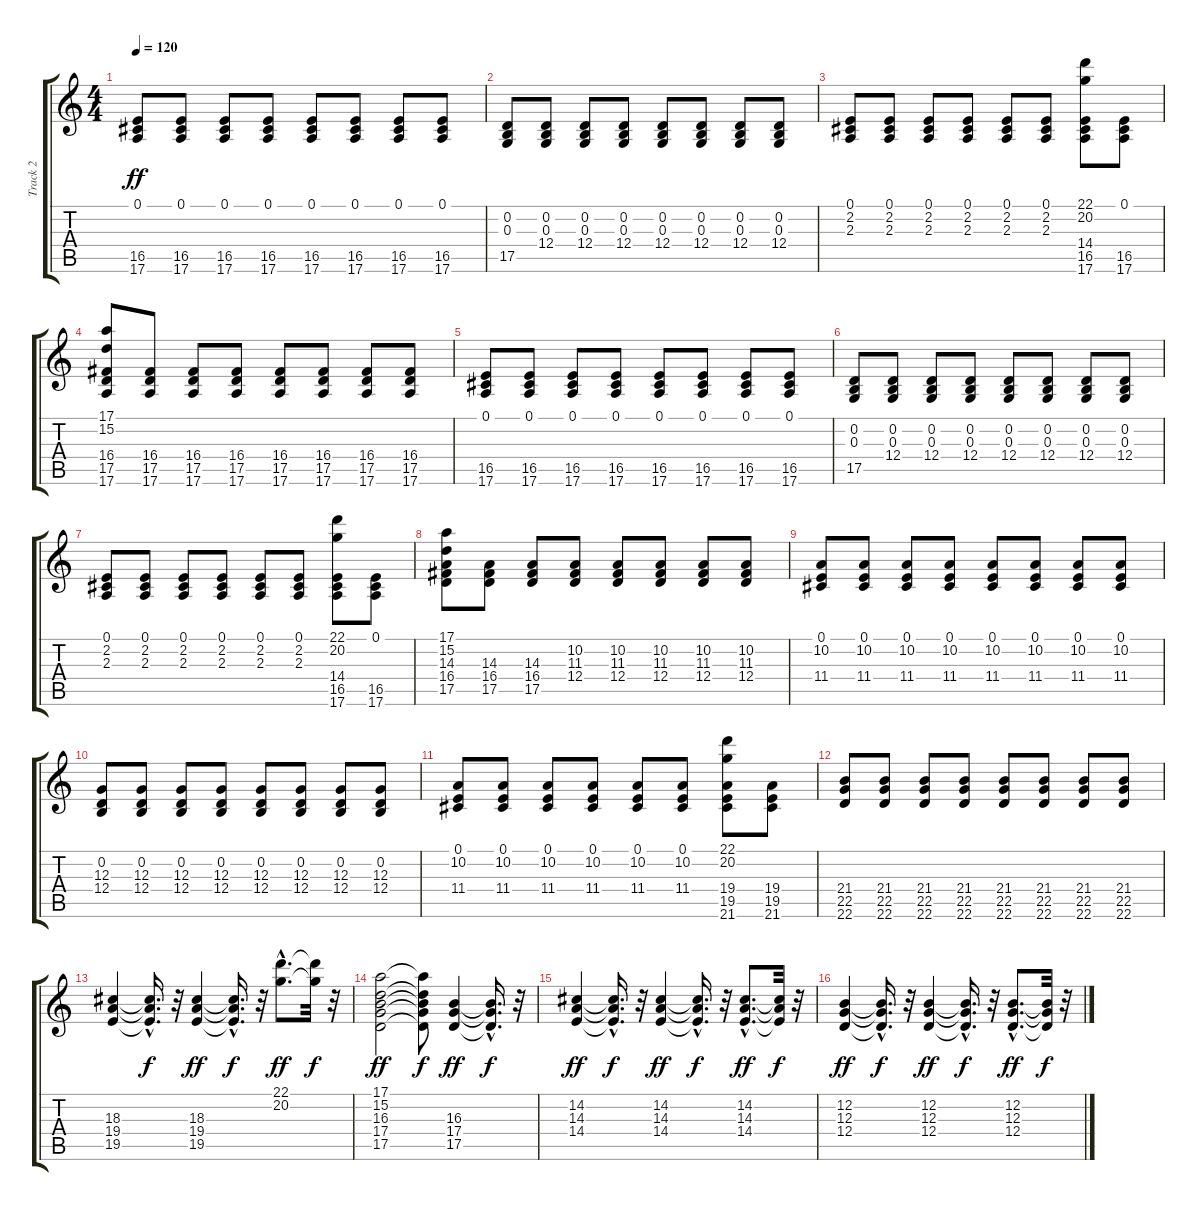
\track ("Track 2" "Track 2") {instrument brightacousticpiano}
\staff {score tabs}
\tuning (E4 B3 G3 D3 A2 E2) {hide}
\ts (4 4)
\tempo 120
\clef g2
\ks c
(0.1 16.5 17.6).8{dy ff} (0.1 16.5 17.6).8 (0.1 16.5 17.6).8 (0.1 16.5 17.6).8 (0.1 16.5 17.6).8 (0.1 16.5 17.6).8 (0.1 16.5 17.6).8 (0.1 16.5 17.6).8 |
(0.2 0.3 17.5).8 (0.2 0.3 12.4).8 (0.2 0.3 12.4).8 (0.2 0.3 12.4).8 (0.2 0.3 12.4).8 (0.2 0.3 12.4).8 (0.2 0.3 12.4).8 (0.2 0.3 12.4).8 |
(0.1 2.2 2.3).8 (0.1 2.2 2.3).8 (0.1 2.2 2.3).8 (0.1 2.2 2.3).8 (0.1 2.2 2.3).8 (0.1 2.2 2.3).8 (22.1 20.2 14.4 16.5 17.6).8 (0.1 16.5 17.6).8 |
(17.1 15.2 16.4 17.5 17.6).8 (16.4 17.5 17.6).8 (16.4 17.5 17.6).8 (16.4 17.5 17.6).8 (16.4 17.5 17.6).8 (16.4 17.5 17.6).8 (16.4 17.5 17.6).8 (16.4 17.5 17.6).8 |
(0.1 16.5 17.6).8 (0.1 16.5 17.6).8 (0.1 16.5 17.6).8 (0.1 16.5 17.6).8 (0.1 16.5 17.6).8 (0.1 16.5 17.6).8 (0.1 16.5 17.6).8 (0.1 16.5 17.6).8 |
(0.2 0.3 17.5).8 (0.2 0.3 12.4).8 (0.2 0.3 12.4).8 (0.2 0.3 12.4).8 (0.2 0.3 12.4).8 (0.2 0.3 12.4).8 (0.2 0.3 12.4).8 (0.2 0.3 12.4).8 |
(0.1 2.2 2.3).8 (0.1 2.2 2.3).8 (0.1 2.2 2.3).8 (0.1 2.2 2.3).8 (0.1 2.2 2.3).8 (0.1 2.2 2.3).8 (22.1 20.2 14.4 16.5 17.6).8 (0.1 16.5 17.6).8 |
(17.1 15.2 14.3 16.4 17.5).8 (14.3 16.4 17.5).8 (14.3 16.4 17.5).8 (10.2 11.3 12.4).8 (10.2 11.3 12.4).8 (10.2 11.3 12.4).8 (10.2 11.3 12.4).8 (10.2 11.3 12.4).8 |
(0.1 10.2 11.4).8 (0.1 10.2 11.4).8 (0.1 10.2 11.4).8 (0.1 10.2 11.4).8 (0.1 10.2 11.4).8 (0.1 10.2 11.4).8 (0.1 10.2 11.4).8 (0.1 10.2 11.4).8 |
(0.2 12.3 12.4).8 (0.2 12.3 12.4).8 (0.2 12.3 12.4).8 (0.2 12.3 12.4).8 (0.2 12.3 12.4).8 (0.2 12.3 12.4).8 (0.2 12.3 12.4).8 (0.2 12.3 12.4).8 |
(0.1 10.2 11.4).8 (0.1 10.2 11.4).8 (0.1 10.2 11.4).8 (0.1 10.2 11.4).8 (0.1 10.2 11.4).8 (0.1 10.2 11.4).8 (22.1 20.2 19.4 19.5 21.6).8 (19.4 19.5 21.6).8 |
(21.4 22.5 22.6).8 (21.4 22.5 22.6).8 (21.4 22.5 22.6).8 (21.4 22.5 22.6).8 (21.4 22.5 22.6).8 (21.4 22.5 22.6).8 (21.4 22.5 22.6).8 (21.4 22.5 22.6).8 |
(18.3 19.4 19.5).4 (18.3{hac t} 19.4{hac t} 19.5{hac t}).16{d dy f} r.32 (18.3 19.4 19.5).4{dy ff} (18.3{hac t} 19.4{hac t} 19.5{hac t}).16{d dy f} r.32 (22.1{hac} 20.2{hac}).8{d dy ff} (22.1{t} 20.2{t}).32{dy f} r.32 |
(17.1 15.2 16.3 17.4 17.5).2{dy ff} (17.1{t} 15.2{t} 16.3{t} 17.4{t} 17.5{t}).8{dy f} (16.3 17.4 17.5).4{dy ff} (16.3{hac t} 17.4{hac t} 17.5{hac t}).16{d dy f} r.32 |
(14.2 14.3 14.4).4{dy ff} (14.2{hac t} 14.3{hac t} 14.4{hac t}).16{d dy f} r.32 (14.2 14.3 14.4).4{dy ff} (14.2{hac t} 14.3{hac t} 14.4{hac t}).16{d dy f} r.32 (14.2{hac} 14.3{hac} 14.4{hac}).8{d dy ff} (14.2{t} 14.3{t} 14.4{t}).32{dy f} r.32 |
(12.2 12.3 12.4).4{dy ff} (12.2{hac t} 12.3{hac t} 12.4{hac t}).16{d dy f} r.32 (12.2 12.3 12.4).4{dy ff} (12.2{hac t} 12.3{hac t} 12.4{hac t}).16{d dy f} r.32 (12.2{hac} 12.3{hac} 12.4{hac}).8{d dy ff} (12.2{t} 12.3{t} 12.4{t}).32{dy f} r.32
